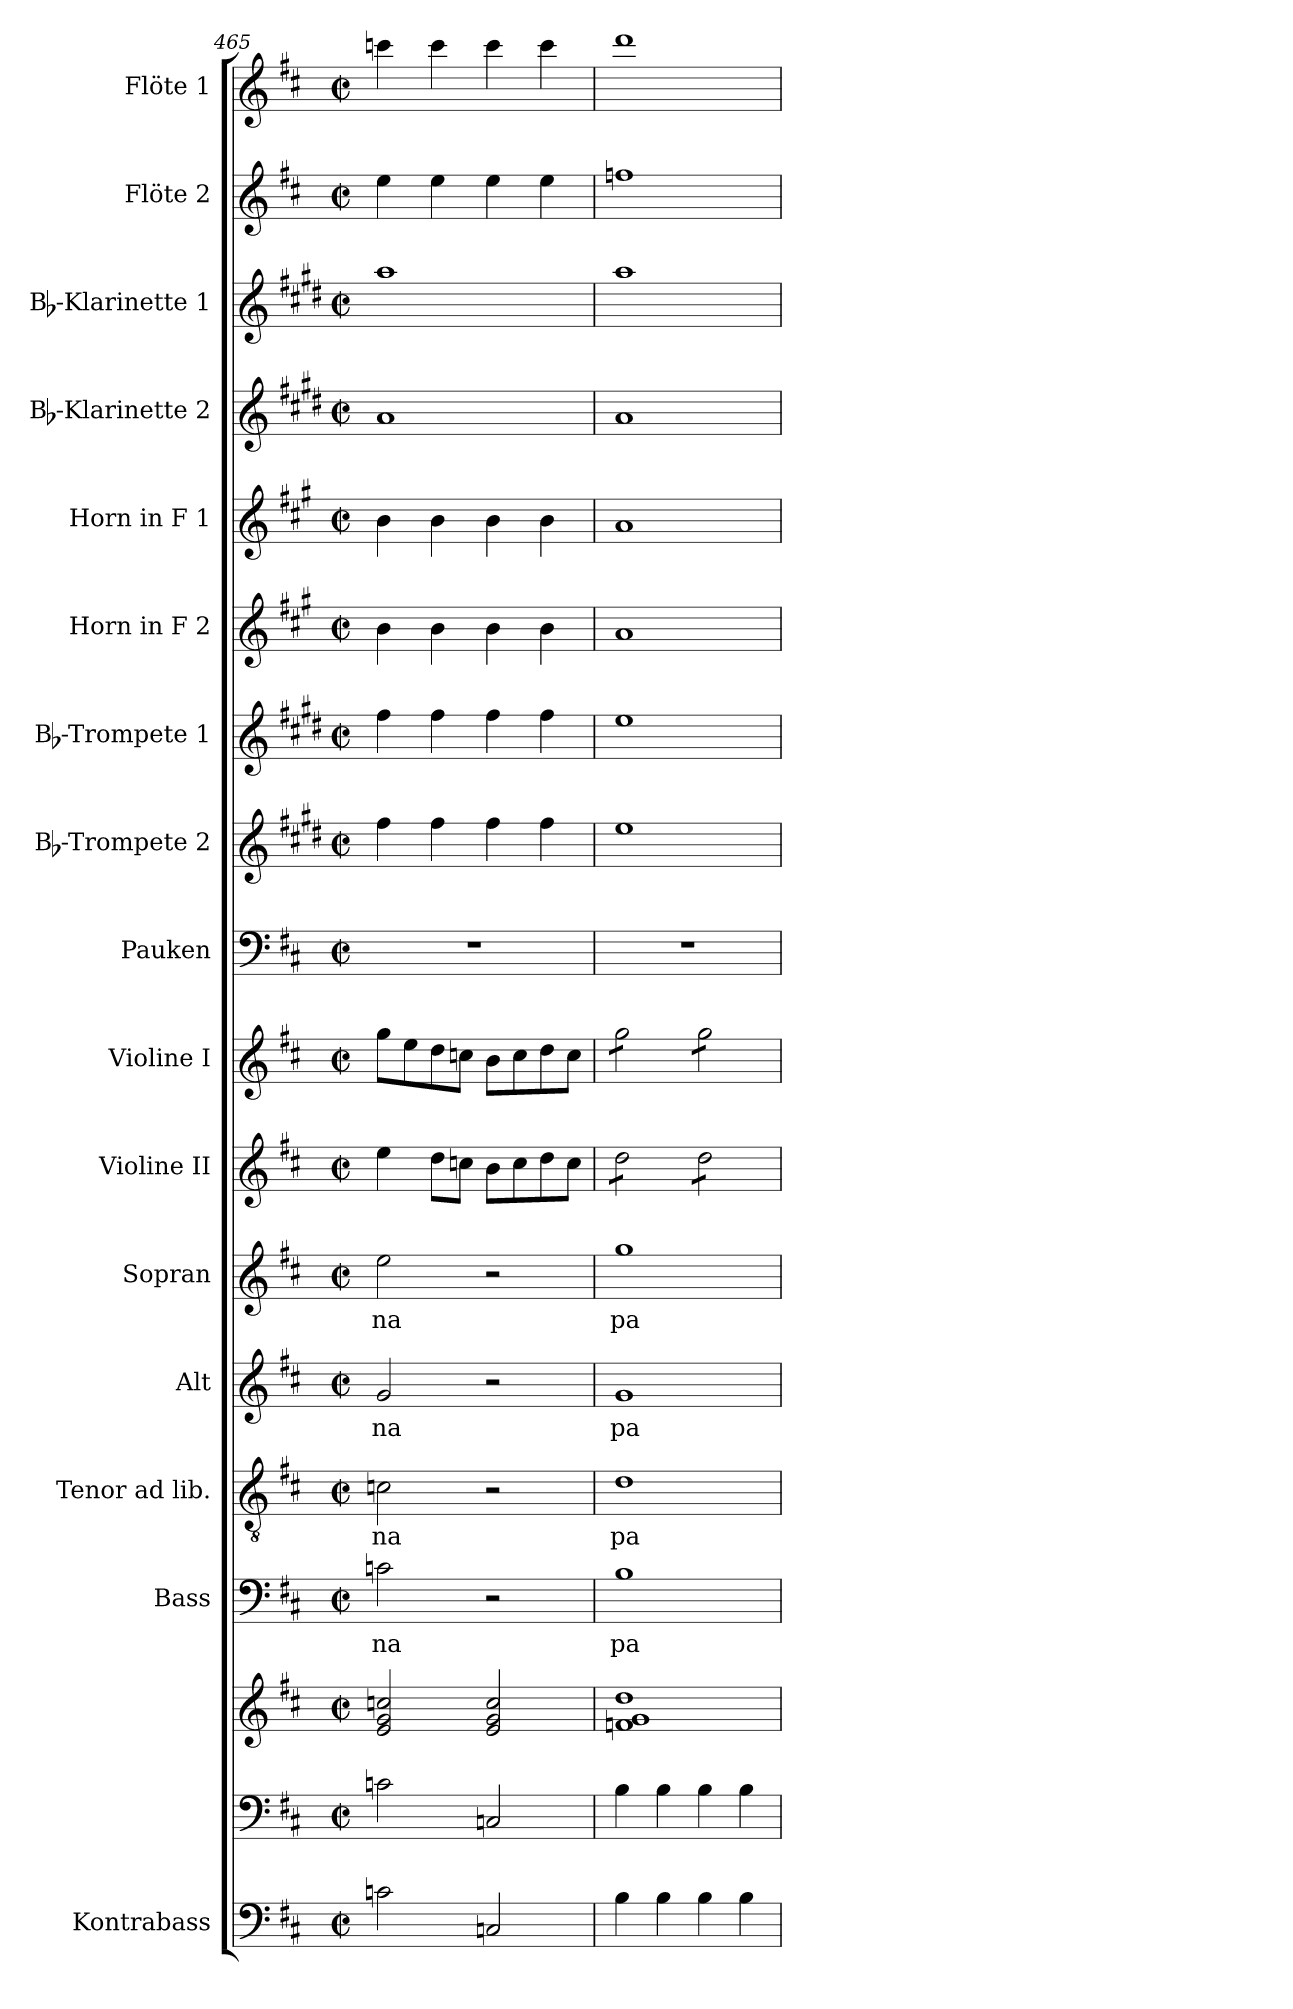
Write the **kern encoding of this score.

**kern	**kern	**kern	**kern	**text	**kern	**text	**kern	**text	**kern	**text	**kern	**kern	**kern	**kern	**kern	**kern	**kern	**kern	**kern	**kern	**kern
*part17	*part16	*part16	*part15	*part15	*part14	*part14	*part13	*part13	*part12	*part12	*part11	*part10	*part9	*part8	*part7	*part6	*part5	*part4	*part3	*part2	*part1
*staff18	*staff17	*staff16	*staff15	*staff15	*staff14	*staff14	*staff13	*staff13	*staff12	*staff12	*staff11	*staff10	*staff9	*staff8	*staff7	*staff6	*staff5	*staff4	*staff3	*staff2	*staff1
*I"Kontrabass	*	*	*I"Bass	*	*I"Tenor ad lib.	*	*I"Alt	*	*I"Sopran	*	*I"Violine II	*I"Violine I	*I"Pauken	*I"Bb-Trompete 2	*I"Bb-Trompete 1	*I"Horn in F 2	*I"Horn in F 1	*I"Bb-Klarinette 2	*I"Bb-Klarinette 1	*I"Flöte 2	*I"Flöte 1
*I'Kb.	*	*	*I'B.	*	*I'T.	*	*I'A.	*	*I'S.	*	*I'Vl. II	*I'Vl. I	*I'Pk.	*I'Bb Trp. 2	*I'Bb Trp. 1	*	*	*I'Bb Kl. 2	*I'Bb Kl. 1	*I'Fl. 2	*I'Fl. 1
*clefF4	*clefF4	*clefG2	*clefF4	*	*clefGv2	*	*clefG2	*	*clefG2	*	*clefG2	*clefG2	*clefF4	*clefG2	*clefG2	*clefG2	*clefG2	*clefG2	*clefG2	*clefG2	*clefG2
*ITrd7c12	*	*	*	*	*	*	*	*	*	*	*	*	*	*ITrd1c2	*ITrd1c2	*ITrd4c7	*ITrd4c7	*ITrd1c2	*ITrd1c2	*	*
*k[f#c#]	*k[f#c#]	*k[f#c#]	*k[f#c#]	*	*k[f#c#]	*	*k[f#c#]	*	*k[f#c#]	*	*k[f#c#]	*k[f#c#]	*k[f#c#]	*k[f#c#]	*k[f#c#]	*k[f#c#]	*k[f#c#]	*k[f#c#]	*k[f#c#]	*k[f#c#]	*k[f#c#]
*D:	*D:	*D:	*D:	*	*D:	*	*D:	*	*D:	*	*D:	*D:	*D:	*D:	*D:	*D:	*D:	*D:	*D:	*D:	*D:
*M2/2	*M2/2	*M2/2	*M2/2	*	*M2/2	*	*M2/2	*	*M2/2	*	*M2/2	*M2/2	*M2/2	*M2/2	*M2/2	*M2/2	*M2/2	*M2/2	*M2/2	*M2/2	*M2/2
*met(c|)	*met(c|)	*met(c|)	*met(c|)	*	*met(c|)	*	*met(c|)	*	*met(c|)	*	*met(c|)	*met(c|)	*met(c|)	*met(c|)	*met(c|)	*met(c|)	*met(c|)	*met(c|)	*met(c|)	*met(c|)	*met(c|)
=465	=465	=465	=465	=465	=465	=465	=465	=465	=465	=465	=465	=465	=465	=465	=465	=465	=465	=465	=465	=465	=465
!	!	!	!	!LO:LY:b	!	!LO:LY:b	!	!LO:LY:b	!	!LO:LY:b	!	!	!	!	!	!	!	!	!	!	!
2Cn\	2cn\	2e/ 2g/ 2ccn/	2cn\	-na	2cn\	-na	2g/	-na	2ee\	-na	4ee\	8gg\L	1r	4ee\	4ee\	4e\	4e\	1g	1gg	4ee\	4cccn\
.	.	.	.	.	.	.	.	.	.	.	.	8ee\	.	.	.	.	.	.	.	.	.
.	.	.	.	.	.	.	.	.	.	.	8dd\L	8dd\	.	4ee\	4ee\	4e\	4e\	.	.	4ee\	4ccc\
.	.	.	.	.	.	.	.	.	.	.	8ccn\J	8ccn\J	.	.	.	.	.	.	.	.	.
2CCn/	2Cn/	2e/ 2g/ 2cc/	2r	.	2r	.	2r	.	2r	.	8b\L	8b\L	.	4ee\	4ee\	4e\	4e\	.	.	4ee\	4ccc\
.	.	.	.	.	.	.	.	.	.	.	8cc\	8cc\	.	.	.	.	.	.	.	.	.
.	.	.	.	.	.	.	.	.	.	.	8dd\	8dd\	.	4ee\	4ee\	4e\	4e\	.	.	4ee\	4ccc\
.	.	.	.	.	.	.	.	.	.	.	8cc\J	8cc\J	.	.	.	.	.	.	.	.	.
=466	=466	=466	=466	=466	=466	=466	=466	=466	=466	=466	=466	=466	=466	=466	=466	=466	=466	=466	=466	=466	=466
!	!	!	!	!LO:LY:b	!	!LO:LY:b	!	!LO:LY:b	!	!LO:LY:b	!	!	!	!	!	!	!	!	!	!	!
*	*	*	*	*	*	*	*	*	*	*	*tremolo	*	*	*	*	*	*	*	*	*	*
*	*	*	*	*	*	*	*	*	*	*	*	*tremolo	*	*	*	*	*	*	*	*	*
4BB\	4B\	1fn 1g 1dd	1B	pa-	1d	pa-	1g	pa-	1gg	pa-	8dd\L	8gg\L	1r	1dd	1dd	1d	1d	1g	1gg	1ffn	1ddd
.	.	.	.	.	.	.	.	.	.	.	8dd\	8gg\	.	.	.	.	.	.	.	.	.
4BB\	4B\	.	.	.	.	.	.	.	.	.	8dd\	8gg\	.	.	.	.	.	.	.	.	.
.	.	.	.	.	.	.	.	.	.	.	8dd\J	8gg\J	.	.	.	.	.	.	.	.	.
4BB\	4B\	.	.	.	.	.	.	.	.	.	8dd\L	8gg\L	.	.	.	.	.	.	.	.	.
.	.	.	.	.	.	.	.	.	.	.	8dd\	8gg\	.	.	.	.	.	.	.	.	.
4BB\	4B\	.	.	.	.	.	.	.	.	.	8dd\	8gg\	.	.	.	.	.	.	.	.	.
.	.	.	.	.	.	.	.	.	.	.	8dd\J	8gg\J	.	.	.	.	.	.	.	.	.
*	*	*	*	*	*	*	*	*	*	*	*	*Xtremolo	*	*	*	*	*	*	*	*	*
*	*	*	*	*	*	*	*	*	*	*	*Xtremolo	*	*	*	*	*	*	*	*	*	*
=	=	=	=	=	=	=	=	=	=	=	=	=	=	=	=	=	=	=	=	=	=
*-	*-	*-	*-	*-	*-	*-	*-	*-	*-	*-	*-	*-	*-	*-	*-	*-	*-	*-	*-	*-	*-
